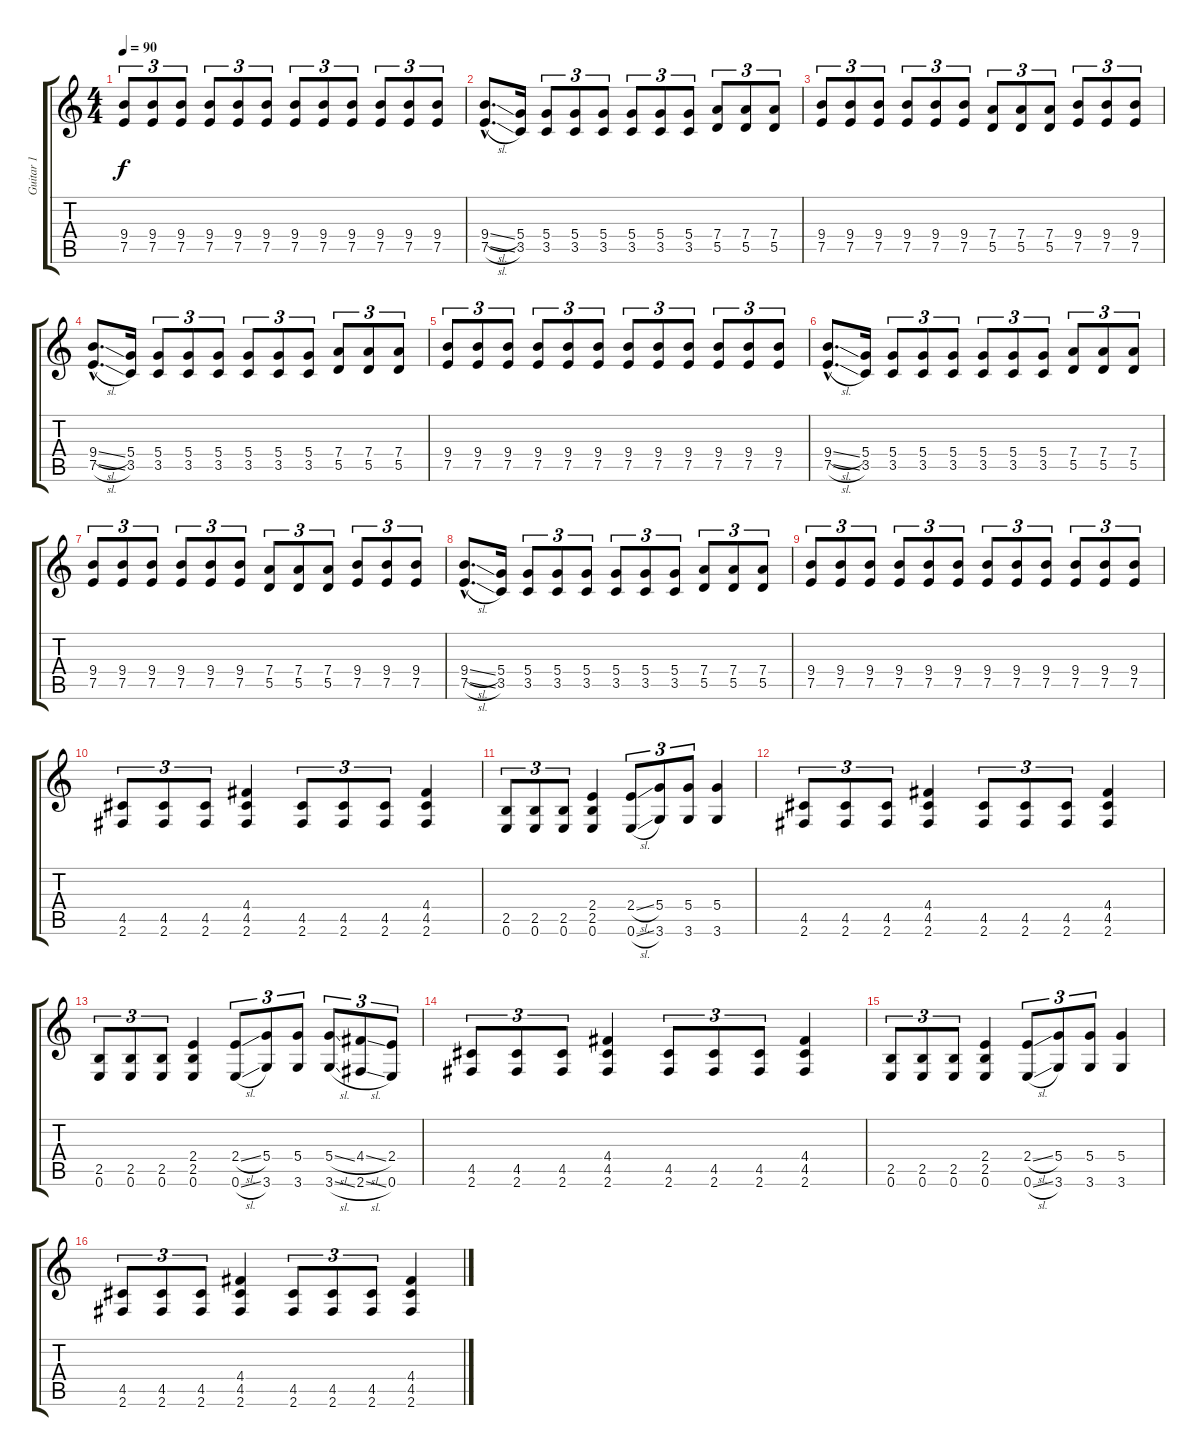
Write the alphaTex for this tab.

\track ("Guitar 1" "Guitar 1") {instrument distortionguitar}
\staff {score tabs}
\tuning (E4 B3 G3 D3 A2 E2) {hide}
\ts (4 4)
\tempo 90
\clef g2
\ks c
(9.4 7.5).8{tu (3 2) dy f} (9.4 7.5).8{tu (3 2)} (9.4 7.5).8{tu (3 2)} (9.4 7.5).8{tu (3 2)} (9.4 7.5).8{tu (3 2)} (9.4 7.5).8{tu (3 2)} (9.4 7.5).8{tu (3 2)} (9.4 7.5).8{tu (3 2)} (9.4 7.5).8{tu (3 2)} (9.4 7.5).8{tu (3 2)} (9.4 7.5).8{tu (3 2)} (9.4 7.5).8{tu (3 2)} |
(9.4{sl hac} 7.5{sl hac}).8{d} (5.4 3.5).16 (5.4 3.5).8{tu (3 2)} (5.4 3.5).8{tu (3 2)} (5.4 3.5).8{tu (3 2)} (5.4 3.5).8{tu (3 2)} (5.4 3.5).8{tu (3 2)} (5.4 3.5).8{tu (3 2)} (7.4 5.5).8{tu (3 2)} (7.4 5.5).8{tu (3 2)} (7.4 5.5).8{tu (3 2)} |
(9.4 7.5).8{tu (3 2)} (9.4 7.5).8{tu (3 2)} (9.4 7.5).8{tu (3 2)} (9.4 7.5).8{tu (3 2)} (9.4 7.5).8{tu (3 2)} (9.4 7.5).8{tu (3 2)} (7.4 5.5).8{tu (3 2)} (7.4 5.5).8{tu (3 2)} (7.4 5.5).8{tu (3 2)} (9.4 7.5).8{tu (3 2)} (9.4 7.5).8{tu (3 2)} (9.4 7.5).8{tu (3 2)} |
(9.4{sl hac} 7.5{sl hac}).8{d} (5.4 3.5).16 (5.4 3.5).8{tu (3 2)} (5.4 3.5).8{tu (3 2)} (5.4 3.5).8{tu (3 2)} (5.4 3.5).8{tu (3 2)} (5.4 3.5).8{tu (3 2)} (5.4 3.5).8{tu (3 2)} (7.4 5.5).8{tu (3 2)} (7.4 5.5).8{tu (3 2)} (7.4 5.5).8{tu (3 2)} |
(9.4 7.5).8{tu (3 2)} (9.4 7.5).8{tu (3 2)} (9.4 7.5).8{tu (3 2)} (9.4 7.5).8{tu (3 2)} (9.4 7.5).8{tu (3 2)} (9.4 7.5).8{tu (3 2)} (9.4 7.5).8{tu (3 2)} (9.4 7.5).8{tu (3 2)} (9.4 7.5).8{tu (3 2)} (9.4 7.5).8{tu (3 2)} (9.4 7.5).8{tu (3 2)} (9.4 7.5).8{tu (3 2)} |
(9.4{sl hac} 7.5{sl hac}).8{d} (5.4 3.5).16 (5.4 3.5).8{tu (3 2)} (5.4 3.5).8{tu (3 2)} (5.4 3.5).8{tu (3 2)} (5.4 3.5).8{tu (3 2)} (5.4 3.5).8{tu (3 2)} (5.4 3.5).8{tu (3 2)} (7.4 5.5).8{tu (3 2)} (7.4 5.5).8{tu (3 2)} (7.4 5.5).8{tu (3 2)} |
(9.4 7.5).8{tu (3 2)} (9.4 7.5).8{tu (3 2)} (9.4 7.5).8{tu (3 2)} (9.4 7.5).8{tu (3 2)} (9.4 7.5).8{tu (3 2)} (9.4 7.5).8{tu (3 2)} (7.4 5.5).8{tu (3 2)} (7.4 5.5).8{tu (3 2)} (7.4 5.5).8{tu (3 2)} (9.4 7.5).8{tu (3 2)} (9.4 7.5).8{tu (3 2)} (9.4 7.5).8{tu (3 2)} |
(9.4{sl hac} 7.5{sl hac}).8{d} (5.4 3.5).16 (5.4 3.5).8{tu (3 2)} (5.4 3.5).8{tu (3 2)} (5.4 3.5).8{tu (3 2)} (5.4 3.5).8{tu (3 2)} (5.4 3.5).8{tu (3 2)} (5.4 3.5).8{tu (3 2)} (7.4 5.5).8{tu (3 2)} (7.4 5.5).8{tu (3 2)} (7.4 5.5).8{tu (3 2)} |
(9.4 7.5).8{tu (3 2)} (9.4 7.5).8{tu (3 2)} (9.4 7.5).8{tu (3 2)} (9.4 7.5).8{tu (3 2)} (9.4 7.5).8{tu (3 2)} (9.4 7.5).8{tu (3 2)} (9.4 7.5).8{tu (3 2)} (9.4 7.5).8{tu (3 2)} (9.4 7.5).8{tu (3 2)} (9.4 7.5).8{tu (3 2)} (9.4 7.5).8{tu (3 2)} (9.4 7.5).8{tu (3 2)} |
(4.5 2.6).8{tu (3 2)} (4.5 2.6).8{tu (3 2)} (4.5 2.6).8{tu (3 2)} (4.4 4.5 2.6).4 (4.5 2.6).8{tu (3 2)} (4.5 2.6).8{tu (3 2)} (4.5 2.6).8{tu (3 2)} (4.4 4.5 2.6).4 |
(2.5 0.6).8{tu (3 2)} (2.5 0.6).8{tu (3 2)} (2.5 0.6).8{tu (3 2)} (2.4 2.5 0.6).4 (2.4{sl} 0.6{sl}).8{tu (3 2)} (5.4 3.6).8{tu (3 2)} (5.4 3.6).8{tu (3 2)} (5.4 3.6).4 |
(4.5 2.6).8{tu (3 2)} (4.5 2.6).8{tu (3 2)} (4.5 2.6).8{tu (3 2)} (4.4 4.5 2.6).4 (4.5 2.6).8{tu (3 2)} (4.5 2.6).8{tu (3 2)} (4.5 2.6).8{tu (3 2)} (4.4 4.5 2.6).4 |
(2.5 0.6).8{tu (3 2)} (2.5 0.6).8{tu (3 2)} (2.5 0.6).8{tu (3 2)} (2.4 2.5 0.6).4 (2.4{sl} 0.6{sl}).8{tu (3 2)} (5.4 3.6).8{tu (3 2)} (5.4 3.6).8{tu (3 2)} (5.4{sl} 3.6{sl}).8{tu (3 2)} (4.4{sl} 2.6{sl}).8{tu (3 2)} (2.4 0.6).8{tu (3 2)} |
(4.5 2.6).8{tu (3 2)} (4.5 2.6).8{tu (3 2)} (4.5 2.6).8{tu (3 2)} (4.4 4.5 2.6).4 (4.5 2.6).8{tu (3 2)} (4.5 2.6).8{tu (3 2)} (4.5 2.6).8{tu (3 2)} (4.4 4.5 2.6).4 |
(2.5 0.6).8{tu (3 2)} (2.5 0.6).8{tu (3 2)} (2.5 0.6).8{tu (3 2)} (2.4 2.5 0.6).4 (2.4{sl} 0.6{sl}).8{tu (3 2)} (5.4 3.6).8{tu (3 2)} (5.4 3.6).8{tu (3 2)} (5.4 3.6).4 |
(4.5 2.6).8{tu (3 2)} (4.5 2.6).8{tu (3 2)} (4.5 2.6).8{tu (3 2)} (4.4 4.5 2.6).4 (4.5 2.6).8{tu (3 2)} (4.5 2.6).8{tu (3 2)} (4.5 2.6).8{tu (3 2)} (4.4 4.5 2.6).4
